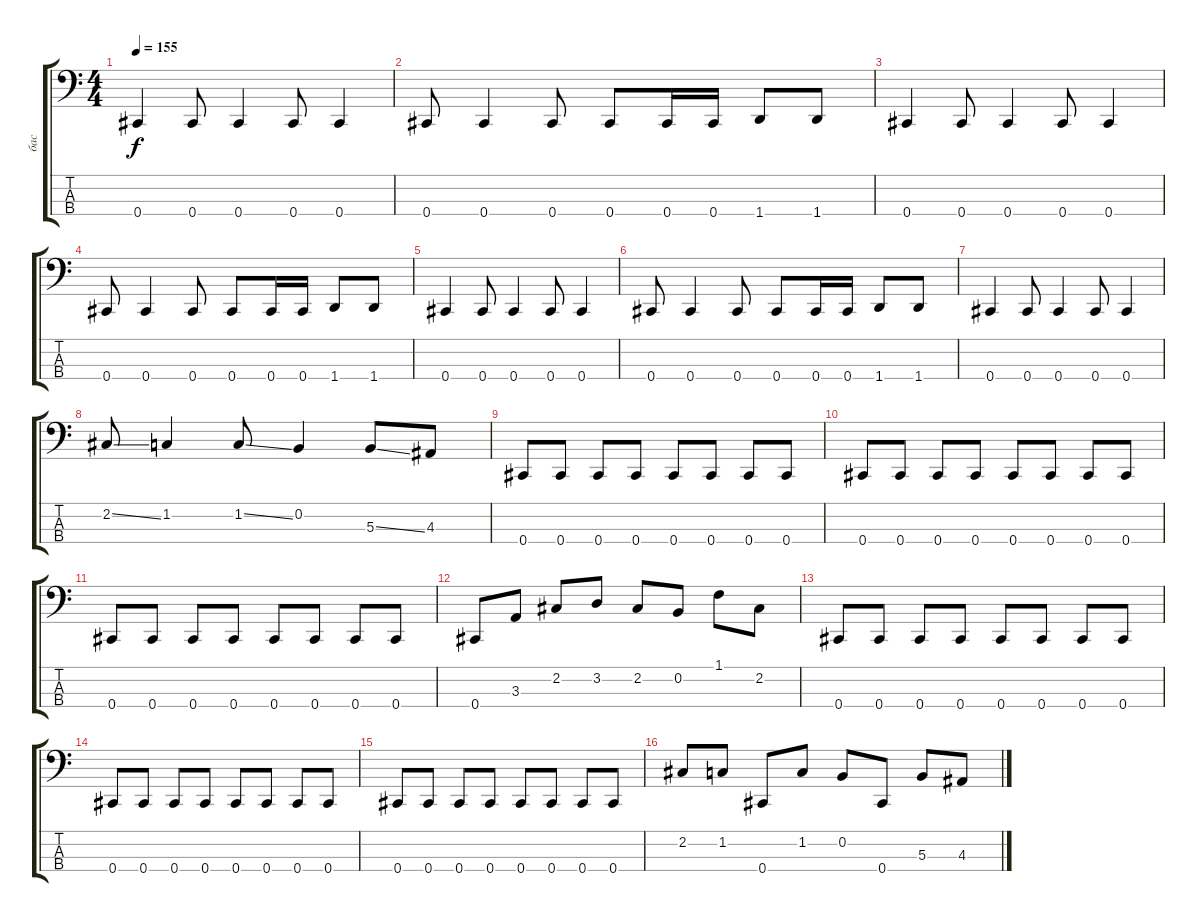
\track ("бас" "бас") {instrument electricbassfinger}
\staff {score tabs}
\tuning (E2 B1 Gb1 Db1) {hide}
\ts (4 4)
\tempo 155
\clef f4
\ks c
0.4.4{dy f} 0.4.8 0.4.4 0.4.8 0.4.4 |
0.4.8 0.4.4 0.4.8 0.4.8 0.4.16 0.4.16 1.4.8 1.4.8 |
0.4.4 0.4.8 0.4.4 0.4.8 0.4.4 |
0.4.8 0.4.4 0.4.8 0.4.8 0.4.16 0.4.16 1.4.8 1.4.8 |
0.4.4 0.4.8 0.4.4 0.4.8 0.4.4 |
0.4.8 0.4.4 0.4.8 0.4.8 0.4.16 0.4.16 1.4.8 1.4.8 |
0.4.4 0.4.8 0.4.4 0.4.8 0.4.4 |
2.2{ss}.8 1.2.4 1.2{ss}.8 0.2.4 5.3{ss}.8 4.3.8 |
0.4.8 0.4.8 0.4.8 0.4.8 0.4.8 0.4.8 0.4.8 0.4.8 |
0.4.8 0.4.8 0.4.8 0.4.8 0.4.8 0.4.8 0.4.8 0.4.8 |
0.4.8 0.4.8 0.4.8 0.4.8 0.4.8 0.4.8 0.4.8 0.4.8 |
0.4.8 3.3.8 2.2.8 3.2.8 2.2.8 0.2.8 1.1.8 2.2.8 |
0.4.8 0.4.8 0.4.8 0.4.8 0.4.8 0.4.8 0.4.8 0.4.8 |
0.4.8 0.4.8 0.4.8 0.4.8 0.4.8 0.4.8 0.4.8 0.4.8 |
0.4.8 0.4.8 0.4.8 0.4.8 0.4.8 0.4.8 0.4.8 0.4.8 |
2.2.8 1.2.8 0.4.8 1.2.8 0.2.8 0.4.8 5.3.8 4.3.8
